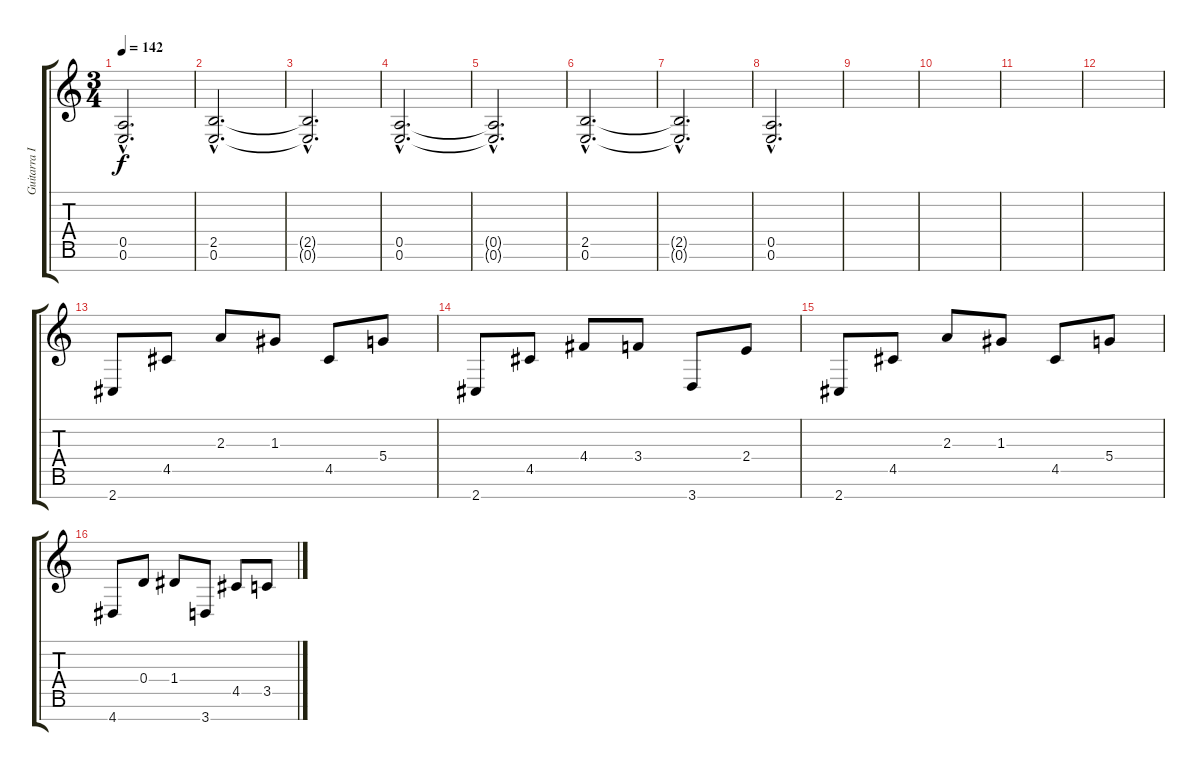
\track ("Guitarra I" "Guitarra I") {instrument distortionguitar}
\staff {score tabs}
\tuning (E4 B3 G3 D3 A2 E2 B1) {hide}
\ts (3 4)
\tempo 142
\clef g2
\ks c
(0.5{hac t} 0.6{hac t}).2{d dy f} |
(2.5{hac} 0.6{hac}).2{d} |
(2.5{hac t} 0.6{hac t}).2{d} |
(0.5{hac} 0.6{hac}).2{d} |
(0.5{hac t} 0.6{hac t}).2{d} |
(2.5{hac} 0.6{hac}).2{d} |
(2.5{hac t} 0.6{hac t}).2{d} |
(0.5{hac} 0.6{hac}).2{d} |
|
|
|
|
2.7.8 4.5.8 2.3.8 1.3.8 4.5.8 5.4.8 |
2.7.8 4.5.8 4.4.8 3.4.8 3.7.8 2.4.8 |
2.7.8 4.5.8 2.3.8 1.3.8 4.5.8 5.4.8 |
4.7.8 0.4.8 1.4.8 3.7.8 4.5.8 3.5.8
